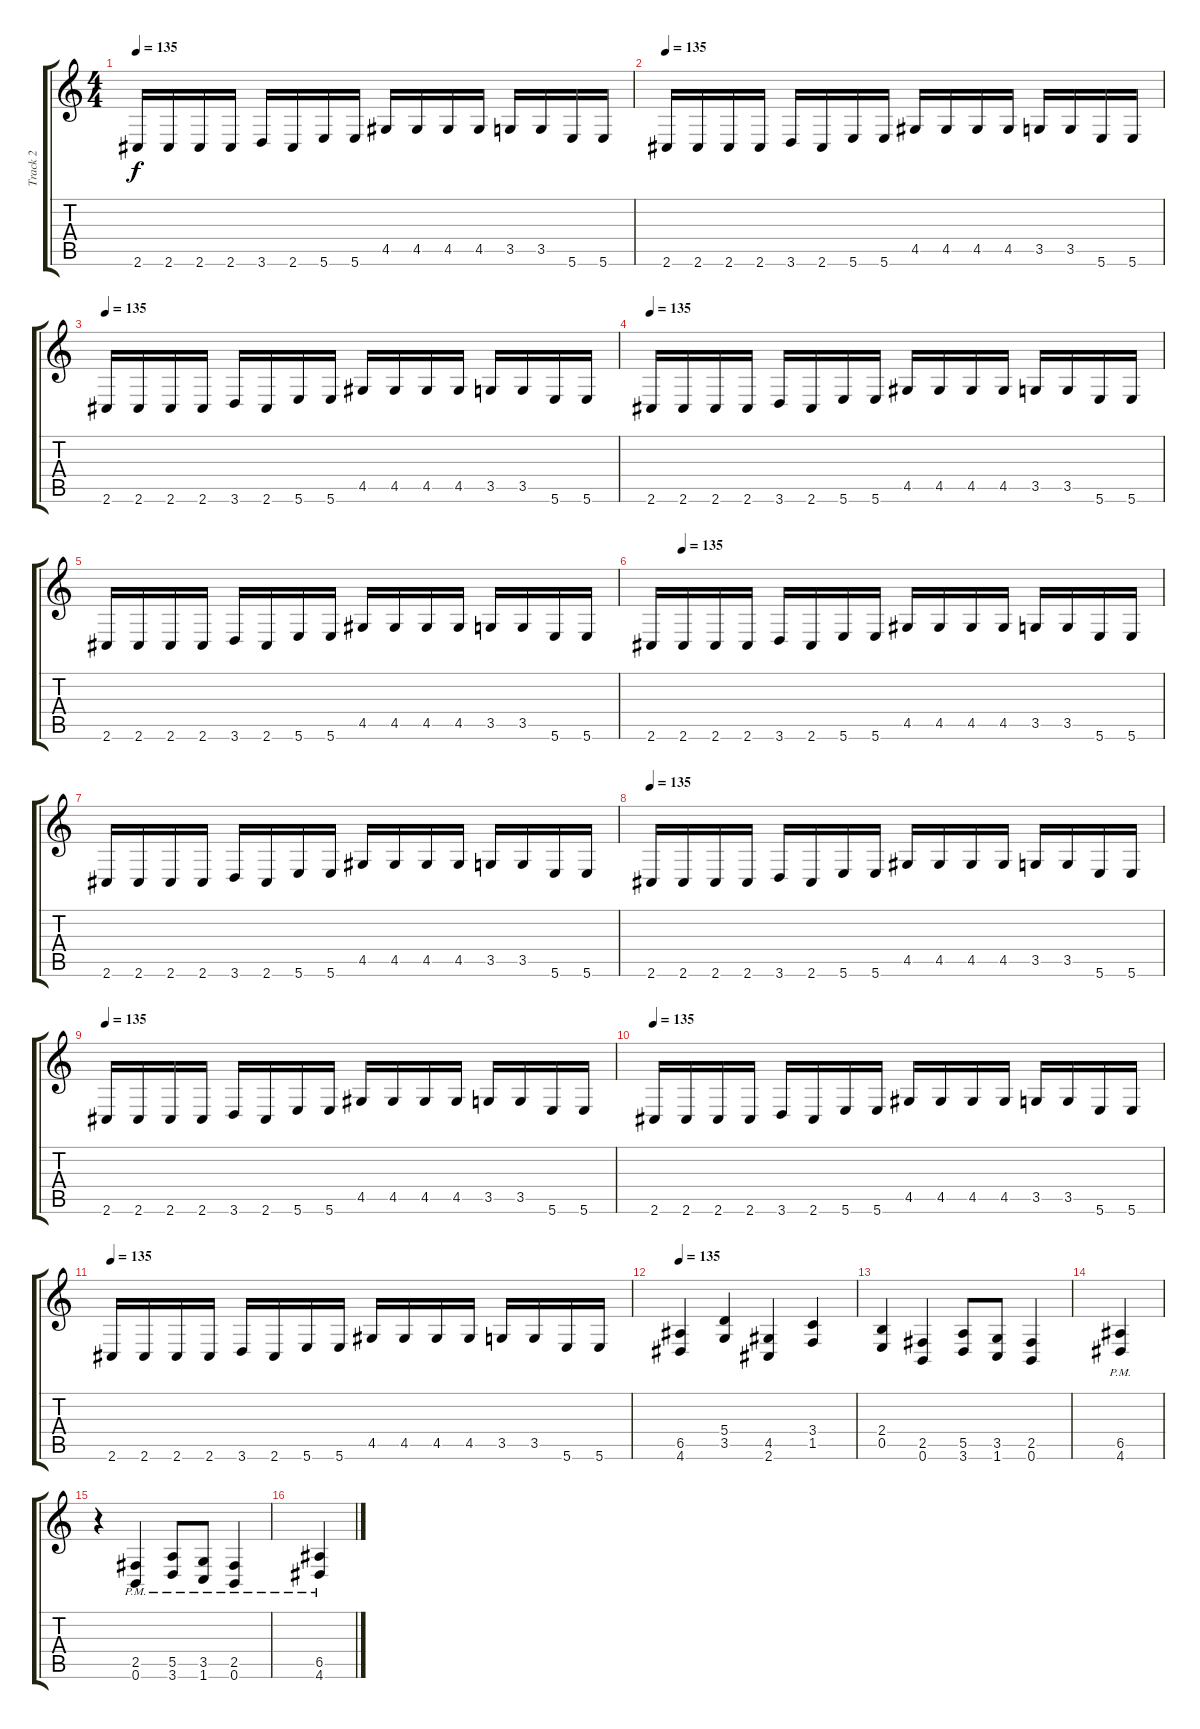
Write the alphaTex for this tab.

\track ("Track 2" "Track 2") {instrument distortionguitar}
\staff {score tabs}
\tuning (B3 Gb3 D3 A2 E2 B1) {hide}
\ts (4 4)
\tempo 135
\clef g2
\ks c
2.6.16{dy f} 2.6.16 2.6.16 2.6.16 3.6.16 2.6.16 5.6.16 5.6.16 4.5.16 4.5.16 4.5.16 4.5.16 3.5.16 3.5.16 5.6.16 5.6.16 |
\tempo 135
2.6.16 2.6.16 2.6.16 2.6.16 3.6.16 2.6.16 5.6.16 5.6.16 4.5.16 4.5.16 4.5.16 4.5.16 3.5.16 3.5.16 5.6.16 5.6.16 |
\tempo 135
2.6.16 2.6.16 2.6.16 2.6.16 3.6.16 2.6.16 5.6.16 5.6.16 4.5.16 4.5.16 4.5.16 4.5.16 3.5.16 3.5.16 5.6.16 5.6.16 |
\tempo 135
2.6.16 2.6.16 2.6.16 2.6.16 3.6.16 2.6.16 5.6.16 5.6.16 4.5.16 4.5.16 4.5.16 4.5.16 3.5.16 3.5.16 5.6.16 5.6.16 |
2.6.16 2.6.16 2.6.16 2.6.16 3.6.16 2.6.16 5.6.16 5.6.16 4.5.16 4.5.16 4.5.16 4.5.16 3.5.16 3.5.16 5.6.16 5.6.16 |
\tempo (135 0.0625)
2.6.16 2.6.16 2.6.16 2.6.16 3.6.16 2.6.16 5.6.16 5.6.16 4.5.16 4.5.16 4.5.16 4.5.16 3.5.16 3.5.16 5.6.16 5.6.16 |
2.6.16 2.6.16 2.6.16 2.6.16 3.6.16 2.6.16 5.6.16 5.6.16 4.5.16 4.5.16 4.5.16 4.5.16 3.5.16 3.5.16 5.6.16 5.6.16 |
\tempo 135
2.6.16 2.6.16 2.6.16 2.6.16 3.6.16 2.6.16 5.6.16 5.6.16 4.5.16 4.5.16 4.5.16 4.5.16 3.5.16 3.5.16 5.6.16 5.6.16 |
\tempo 135
2.6.16 2.6.16 2.6.16 2.6.16 3.6.16 2.6.16 5.6.16 5.6.16 4.5.16 4.5.16 4.5.16 4.5.16 3.5.16 3.5.16 5.6.16 5.6.16 |
\tempo 135
2.6.16 2.6.16 2.6.16 2.6.16 3.6.16 2.6.16 5.6.16 5.6.16 4.5.16 4.5.16 4.5.16 4.5.16 3.5.16 3.5.16 5.6.16 5.6.16 |
\tempo 135
2.6.16 2.6.16 2.6.16 2.6.16 3.6.16 2.6.16 5.6.16 5.6.16 4.5.16 4.5.16 4.5.16 4.5.16 3.5.16 3.5.16 5.6.16 5.6.16 |
\tempo 135
(6.5 4.6).4 (5.4 3.5).4 (4.5 2.6).4 (3.4 1.5).4 |
(2.4 0.5).4 (2.5 0.6).4 (5.5 3.6).8 (3.5 1.6).8 (2.5 0.6).4 |
(6.5{pm} 4.6{pm}).4 |
r.4 (2.5{pm} 0.6{pm}).4 (5.5{pm} 3.6{pm}).8 (3.5{pm} 1.6{pm}).8 (2.5{pm} 0.6{pm}).4 |
(6.5{pm} 4.6{pm}).4
